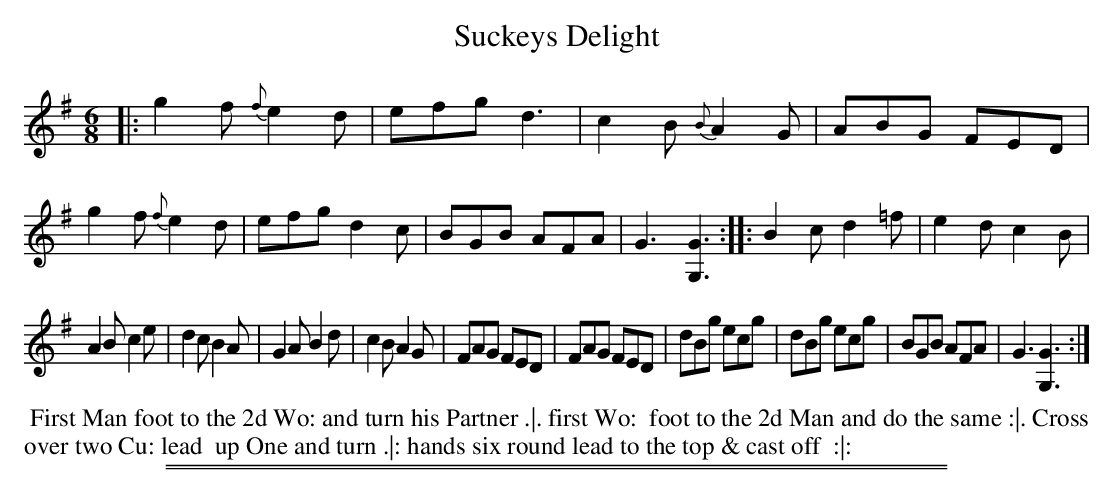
X:1
T: Suckeys Delight
M: 6/8
L: 1/8
K: G
|:\
g2f {f}e2d | efg d3 |\
c2B {B}A2G | ABG FED |\
g2f {f}e2d | efg d2c |\
BGB AFA | G3 [G3G,3] ::\
B2c d2=f | e2d c2B |
A2B c2e | d2c B2A |\
G2A B2d | c2B A2G |\
FAG FED | FAG FED |\
dBg ecg | dBg ecg |\
BGB AFA | G3 [G3G,3] :|
